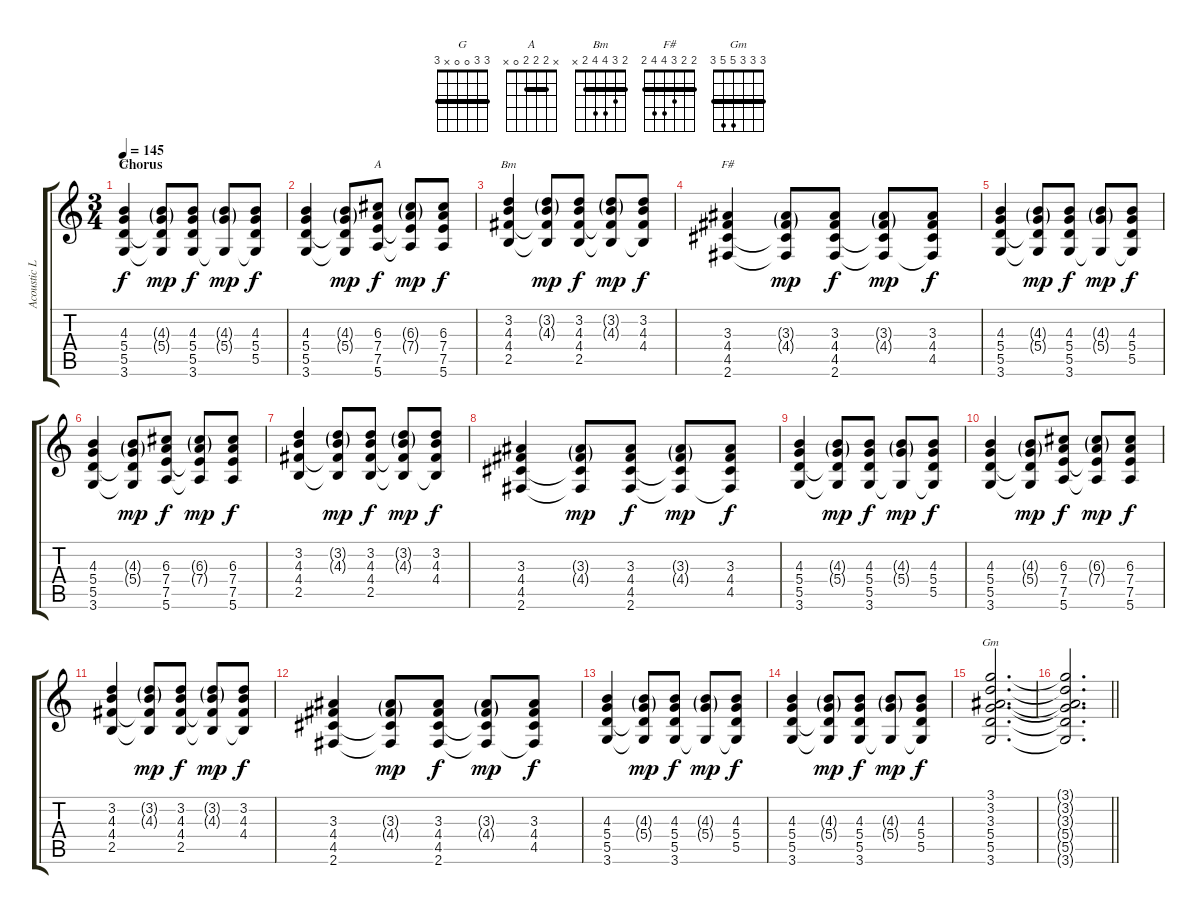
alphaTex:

\track ("Acoustic L" "Acoustic L") {instrument acousticguitarsteel}
\staff {score tabs}
\tuning (E4 B3 G3 D3 A2 E2) {hide}
\chord ("G" 3 3 0 0 x 3) {barre 3}
\chord ("A" x 2 2 2 0 x) {barre 2}
\chord ("Bm" 2 3 4 4 2 x) {barre 2}
\chord ("F#" 2 2 3 4 4 2) {barre 2}
\chord ("Gm" 3 3 3 5 5 3) {barre 3}
\ts (3 4)
\section ("" "Chorus")
\tempo 145
\clef g2
\ks c
(4.3 5.4 5.5 3.6).4{ch "G" dy f} (4.3{g} 5.4{g} 5.5{t} 3.6{t}).8{dy mp} (4.3 5.4 5.5 3.6).8{dy f} (4.3{g} 5.4{g} 3.6{t}).8{dy mp} (4.3 5.4 5.5 3.6{t}).8{dy f} |
(4.3 5.4 5.5 3.6).4 (4.3{g} 5.4{g} 5.5{t} 3.6{t}).8{dy mp} (6.3 7.4 7.5 5.6).8{ch "A" dy f} (6.3{g} 7.4{g} 7.5{t} 5.6{t}).8{dy mp} (6.3 7.4 7.5 5.6).8{dy f} |
(3.2 4.3 4.4 2.5).4{ch "Bm"} (3.2{g} 4.3{g} 4.4{t} 2.5{t}).8{dy mp} (3.2 4.3 4.4 2.5).8{dy f} (3.2{g} 4.3{g} 4.4{t} 2.5{t}).8{dy mp} (3.2 4.3 4.4 2.5{t}).8{dy f} |
(3.3 4.4 4.5 2.6).4{ch "F#"} (3.3{g} 4.4{g} 4.5{t} 2.6{t}).8{dy mp} (3.3 4.4 4.5 2.6).8{dy f} (3.3{g} 4.4{g} 4.5{t} 2.6{t}).8{dy mp} (3.3 4.4 4.5 2.6{t}).8{dy f} |
(4.3 5.4 5.5 3.6).4 (4.3{g} 5.4{g} 5.5{t} 3.6{t}).8{dy mp} (4.3 5.4 5.5 3.6).8{dy f} (4.3{g} 5.4{g} 3.6{t}).8{dy mp} (4.3 5.4 5.5 3.6{t}).8{dy f} |
(4.3 5.4 5.5 3.6).4 (4.3{g} 5.4{g} 5.5{t} 3.6{t}).8{dy mp} (6.3 7.4 7.5 5.6).8{dy f} (6.3{g} 7.4{g} 7.5{t} 5.6{t}).8{dy mp} (6.3 7.4 7.5 5.6).8{dy f} |
(3.2 4.3 4.4 2.5).4 (3.2{g} 4.3{g} 4.4{t} 2.5{t}).8{dy mp} (3.2 4.3 4.4 2.5).8{dy f} (3.2{g} 4.3{g} 4.4{t} 2.5{t}).8{dy mp} (3.2 4.3 4.4 2.5{t}).8{dy f} |
(3.3 4.4 4.5 2.6).4 (3.3{g} 4.4{g} 4.5{t} 2.6{t}).8{dy mp} (3.3 4.4 4.5 2.6).8{dy f} (3.3{g} 4.4{g} 4.5{t} 2.6{t}).8{dy mp} (3.3 4.4 4.5 2.6{t}).8{dy f} |
(4.3 5.4 5.5 3.6).4 (4.3{g} 5.4{g} 5.5{t} 3.6{t}).8{dy mp} (4.3 5.4 5.5 3.6).8{dy f} (4.3{g} 5.4{g} 3.6{t}).8{dy mp} (4.3 5.4 5.5 3.6{t}).8{dy f} |
(4.3 5.4 5.5 3.6).4 (4.3{g} 5.4{g} 5.5{t} 3.6{t}).8{dy mp} (6.3 7.4 7.5 5.6).8{dy f} (6.3{g} 7.4{g} 7.5{t} 5.6{t}).8{dy mp} (6.3 7.4 7.5 5.6).8{dy f} |
(3.2 4.3 4.4 2.5).4 (3.2{g} 4.3{g} 4.4{t} 2.5{t}).8{dy mp} (3.2 4.3 4.4 2.5).8{dy f} (3.2{g} 4.3{g} 4.4{t} 2.5{t}).8{dy mp} (3.2 4.3 4.4 2.5{t}).8{dy f} |
(3.3 4.4 4.5 2.6).4 (3.3{g} 4.4{g} 4.5{t} 2.6{t}).8{dy mp} (3.3 4.4 4.5 2.6).8{dy f} (3.3{g} 4.4{g} 4.5{t} 2.6{t}).8{dy mp} (3.3 4.4 4.5 2.6{t}).8{dy f} |
(4.3 5.4 5.5 3.6).4 (4.3{g} 5.4{g} 5.5{t} 3.6{t}).8{dy mp} (4.3 5.4 5.5 3.6).8{dy f} (4.3{g} 5.4{g} 3.6{t}).8{dy mp} (4.3 5.4 5.5 3.6{t}).8{dy f} |
(4.3 5.4 5.5 3.6).4 (4.3{g} 5.4{g} 5.5{t} 3.6{t}).8{dy mp} (4.3 5.4 5.5 3.6).8{dy f} (4.3{g} 5.4{g} 3.6{t}).8{dy mp} (4.3 5.4 5.5 3.6{t}).8{dy f} |
(3.1 3.2 3.3 5.4 5.5 3.6).2{d ch "Gm"} |
\barLineRight lightlight
(3.1{t} 3.2{t} 3.3{t} 5.4{t} 5.5{t} 3.6{t}).2{d}
